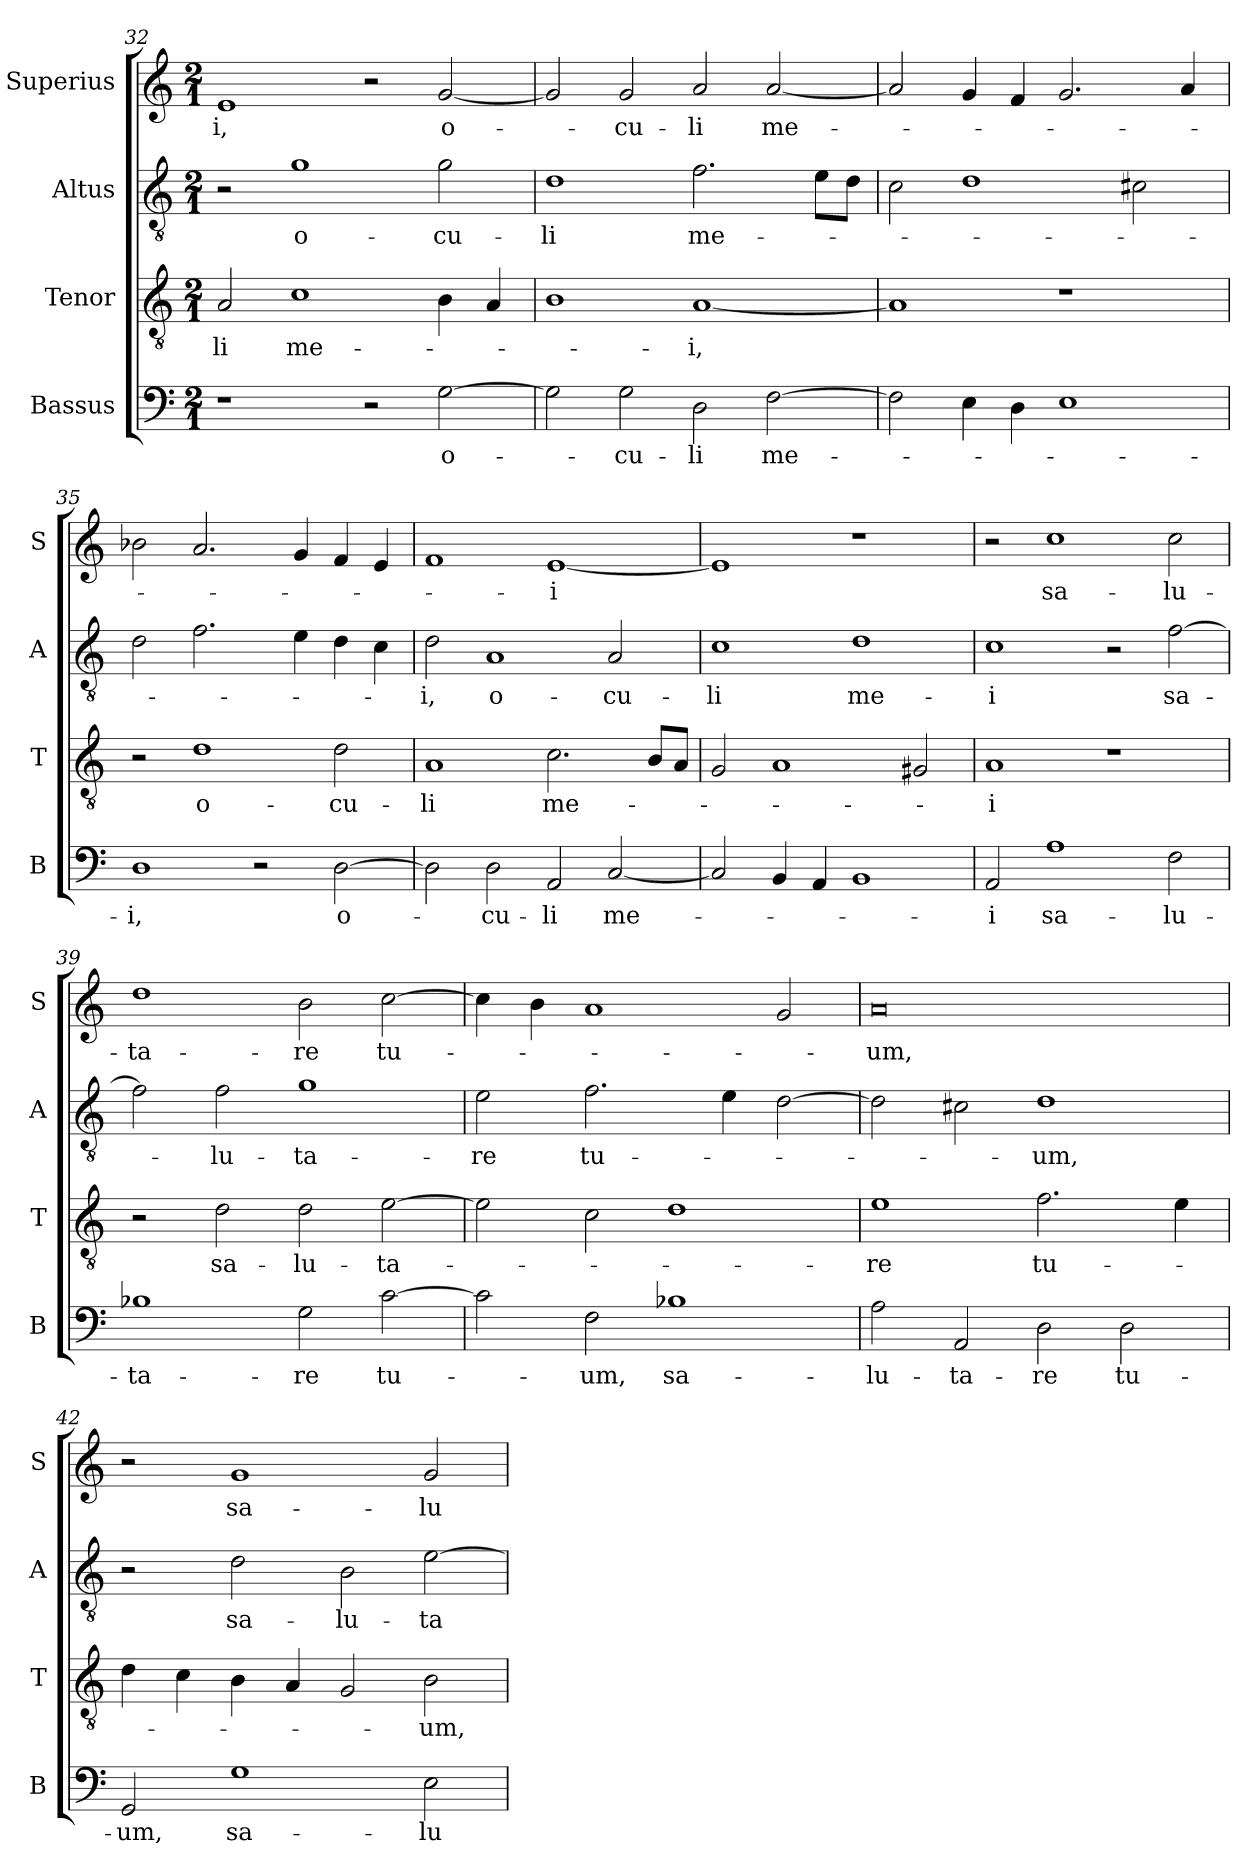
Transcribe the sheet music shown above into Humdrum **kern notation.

**kern	**text	**kern	**text	**kern	**text	**kern	**text
*part4	*part4	*part3	*part3	*part2	*part2	*part1	*part1
*staff4	*staff4	*staff3	*staff3	*staff2	*staff2	*staff1	*staff1
*I"Bassus	*	*I"Tenor	*	*I"Altus	*	*I"Superius	*
*I'B	*	*I'T	*	*I'A	*	*I'S	*
*clefF4	*	*clefGv2	*	*clefGv2	*	*clefG2	*
*k[]	*	*k[]	*	*k[]	*	*k[]	*
*C:	*	*C:	*	*C:	*	*C:	*
*M2/1	*	*M2/1	*	*M2/1	*	*M2/1	*
=32	=32	=32	=32	=32	=32	=32	=32
1r	.	2A	-li	2r	.	1e	-i,
.	.	1c	me-	1g	o-	.	.
2r	.	.	.	.	.	2r	.
[2G	o-	4B	.	2g	-cu-	[2g	o-
.	.	4A	.	.	.	.	.
=33	=33	=33	=33	=33	=33	=33	=33
2G]	.	1B	.	1d	-li	2g]	.
2G	-cu-	.	.	.	.	2g	-cu-
2D	-li	[1A	-i,	2.f	me-	2a	-li
[2F	me-	.	.	.	.	[2a	me-
.	.	.	.	8eL	.	.	.
.	.	.	.	8dJ	.	.	.
=34	=34	=34	=34	=34	=34	=34	=34
2F]	.	1A]	.	2c	.	2a]	.
4E	.	.	.	1d	.	4g	.
4D	.	.	.	.	.	4f	.
1E	.	1r	.	.	.	2.g	.
.	.	.	.	2c#X	.	.	.
.	.	.	.	.	.	4a	.
=35	=35	=35	=35	=35	=35	=35	=35
1D	-i,	2r	.	2d	.	2b-X	.
.	.	1d	o-	2.f	.	2.a	.
2r	.	.	.	.	.	.	.
.	.	.	.	4e	.	4g	.
[2D	o-	2d	-cu-	4d	.	4f	.
.	.	.	.	4c	.	4e	.
=36	=36	=36	=36	=36	=36	=36	=36
2D]	.	1A	-li	2d	-i,	1f	.
2D	-cu-	.	.	1A	o-	.	.
2AA	-li	2.c	me-	.	.	[1e	-i
[2C	me-	.	.	2A	-cu-	.	.
.	.	8BL	.	.	.	.	.
.	.	8AJ	.	.	.	.	.
=37	=37	=37	=37	=37	=37	=37	=37
2C]	.	2G	.	1c	-li	1e]	.
4BB	.	1A	.	.	.	.	.
4AA	.	.	.	.	.	.	.
1BB	.	.	.	1d	me-	1r	.
.	.	2G#X	.	.	.	.	.
=38	=38	=38	=38	=38	=38	=38	=38
2AA	-i	1A	-i	1c	-i	2r	.
1A	sa-	.	.	.	.	1cc	sa-
.	.	1r	.	2r	.	.	.
2F	-lu-	.	.	[2f	sa-	2cc	-lu-
=39	=39	=39	=39	=39	=39	=39	=39
1B-X	-ta-	2r	.	2f]	.	1dd	-ta-
.	.	2d	sa-	2f	-lu-	.	.
2G	-re	2d	-lu-	1g	-ta-	2b	-re
[2c	tu-	[2e	-ta-	.	.	[2cc	tu-
=40	=40	=40	=40	=40	=40	=40	=40
2c]	.	2e]	.	2e	-re	4cc]	.
.	.	.	.	.	.	4b	.
2F	-um,	2c	.	2.f	tu-	1a	.
1B-X	sa-	1d	.	.	.	.	.
.	.	.	.	4e	.	.	.
.	.	.	.	[2d	.	2g	.
=41	=41	=41	=41	=41	=41	=41	=41
2A	-lu-	1e	-re	2d]	.	0a	-um,
2AA	-ta-	.	.	2c#X	.	.	.
2D	-re	2.f	tu-	1d	-um,	.	.
2D	tu-	.	.	.	.	.	.
.	.	4e	.	.	.	.	.
=42	=42	=42	=42	=42	=42	=42	=42
2GG	-um,	4d	.	2r	.	2r	.
.	.	4c	.	.	.	.	.
1G	sa-	4B	.	2d	sa-	1g	sa-
.	.	4A	.	.	.	.	.
.	.	2G	.	2B	-lu-	.	.
2E	-lu-	2B	-um,	[2e	-ta-	2g	-lu-
=	=	=	=	=	=	=	=
*-	*-	*-	*-	*-	*-	*-	*-
